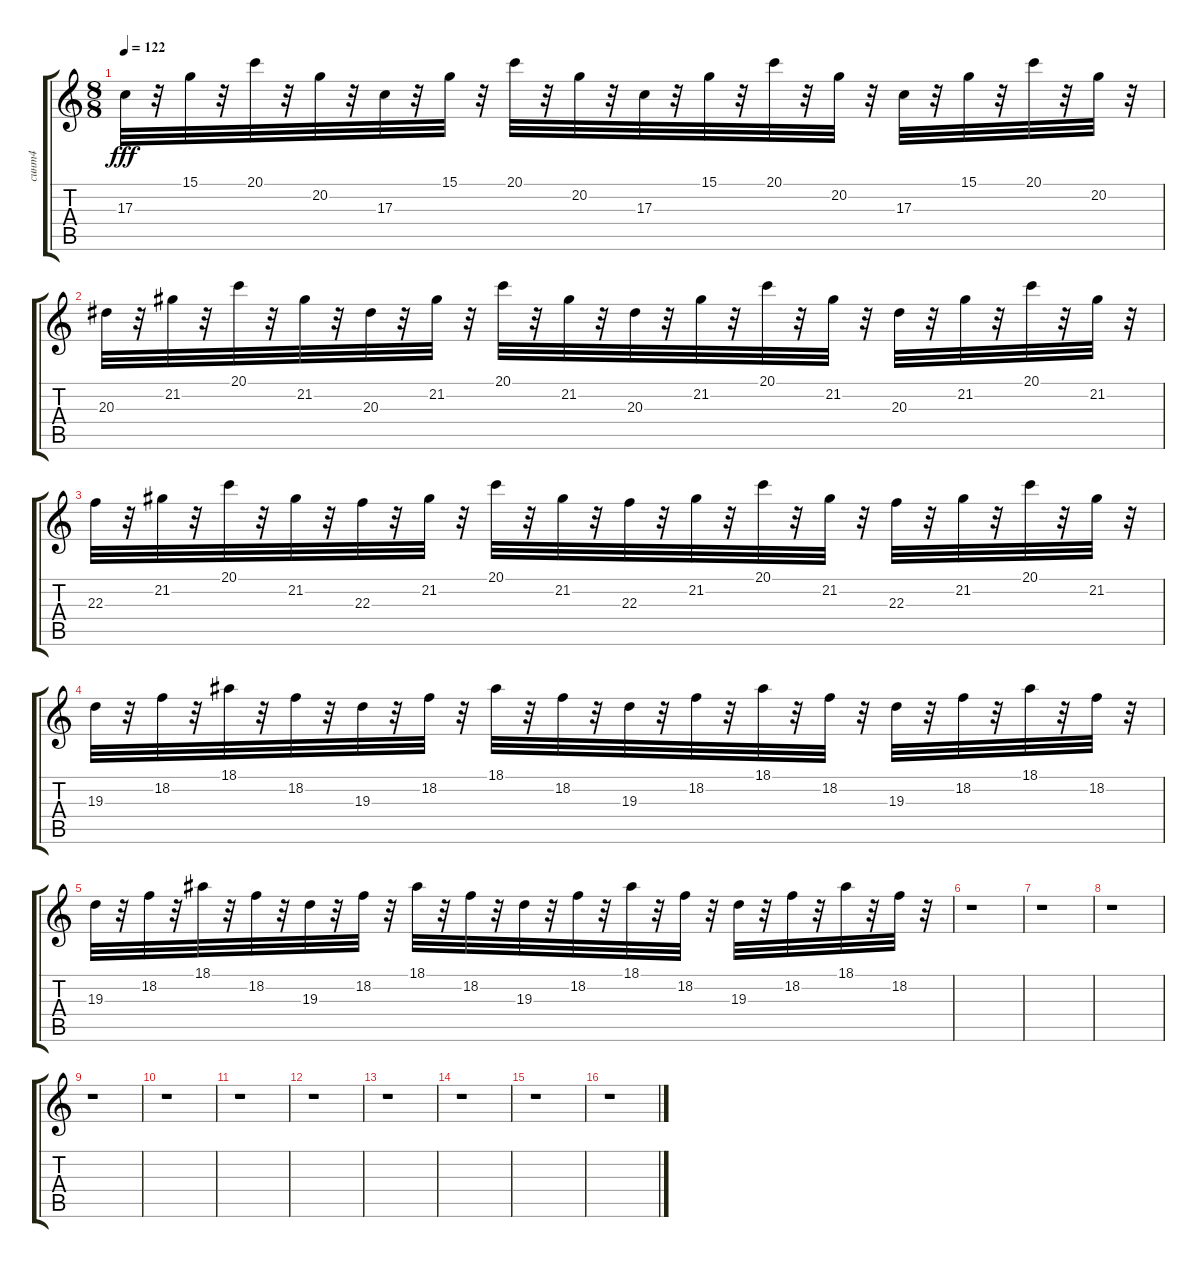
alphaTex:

\track ("синт4" "синт4") {instrument lead3calliope}
\staff {score tabs}
\tuning (E4 B3 G3 D3 A2 E2) {hide}
\ts (8 8)
\tempo 122
\clef g2
\ks c
17.3.32{dy fff} r.32 15.1.32 r.32 20.1.32 r.32 20.2.32 r.32 17.3.32 r.32 15.1.32 r.32 20.1.32 r.32 20.2.32 r.32 17.3.32 r.32 15.1.32 r.32 20.1.32 r.32 20.2.32 r.32 17.3.32 r.32 15.1.32 r.32 20.1.32 r.32 20.2.32 r.32 |
20.3.32 r.32 21.2.32 r.32 20.1.32 r.32 21.2.32 r.32 20.3.32 r.32 21.2.32 r.32 20.1.32 r.32 21.2.32 r.32 20.3.32 r.32 21.2.32 r.32 20.1.32 r.32 21.2.32 r.32 20.3.32 r.32 21.2.32 r.32 20.1.32 r.32 21.2.32 r.32 |
22.3.32 r.32 21.2.32 r.32 20.1.32 r.32 21.2.32 r.32 22.3.32 r.32 21.2.32 r.32 20.1.32 r.32 21.2.32 r.32 22.3.32 r.32 21.2.32 r.32 20.1.32 r.32 21.2.32 r.32 22.3.32 r.32 21.2.32 r.32 20.1.32 r.32 21.2.32 r.32 |
19.3.32 r.32 18.2.32 r.32 18.1.32 r.32 18.2.32 r.32 19.3.32 r.32 18.2.32 r.32 18.1.32 r.32 18.2.32 r.32 19.3.32 r.32 18.2.32 r.32 18.1.32 r.32 18.2.32 r.32 19.3.32 r.32 18.2.32 r.32 18.1.32 r.32 18.2.32 r.32 |
19.3.32 r.32 18.2.32 r.32 18.1.32 r.32 18.2.32 r.32 19.3.32 r.32 18.2.32 r.32 18.1.32 r.32 18.2.32 r.32 19.3.32 r.32 18.2.32 r.32 18.1.32 r.32 18.2.32 r.32 19.3.32 r.32 18.2.32 r.32 18.1.32 r.32 18.2.32 r.32 |
r.1 |
r.1 |
r.1 |
r.1 |
r.1 |
r.1 |
r.1 |
r.1 |
r.1 |
r.1 |
r.1
